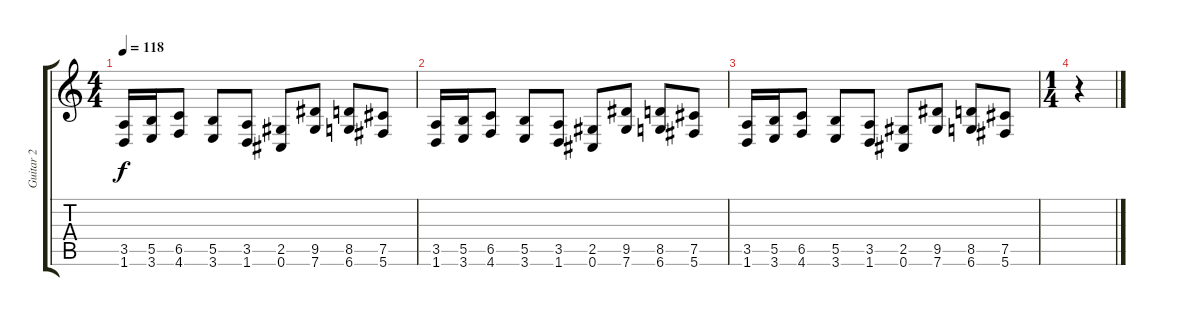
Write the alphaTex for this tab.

\track ("Guitar 2" "Guitar 2") {instrument distortionguitar}
\staff {score tabs}
\tuning (Db4 Ab3 E3 B2 Gb2 Db2) {hide}
\ts (4 4)
\tempo 118
\clef g2
\ks c
(3.5 1.6).16{dy f} (5.5 3.6).16 (6.5 4.6).8 (5.5 3.6).8 (3.5 1.6).8 (2.5 0.6).8 (9.5 7.6).8 (8.5 6.6).8 (7.5 5.6).8 |
(3.5 1.6).16 (5.5 3.6).16 (6.5 4.6).8 (5.5 3.6).8 (3.5 1.6).8 (2.5 0.6).8 (9.5 7.6).8 (8.5 6.6).8 (7.5 5.6).8 |
(3.5 1.6).16 (5.5 3.6).16 (6.5 4.6).8 (5.5 3.6).8 (3.5 1.6).8 (2.5 0.6).8 (9.5 7.6).8 (8.5 6.6).8 (7.5 5.6).8 |
\ts (1 4)
r.4
